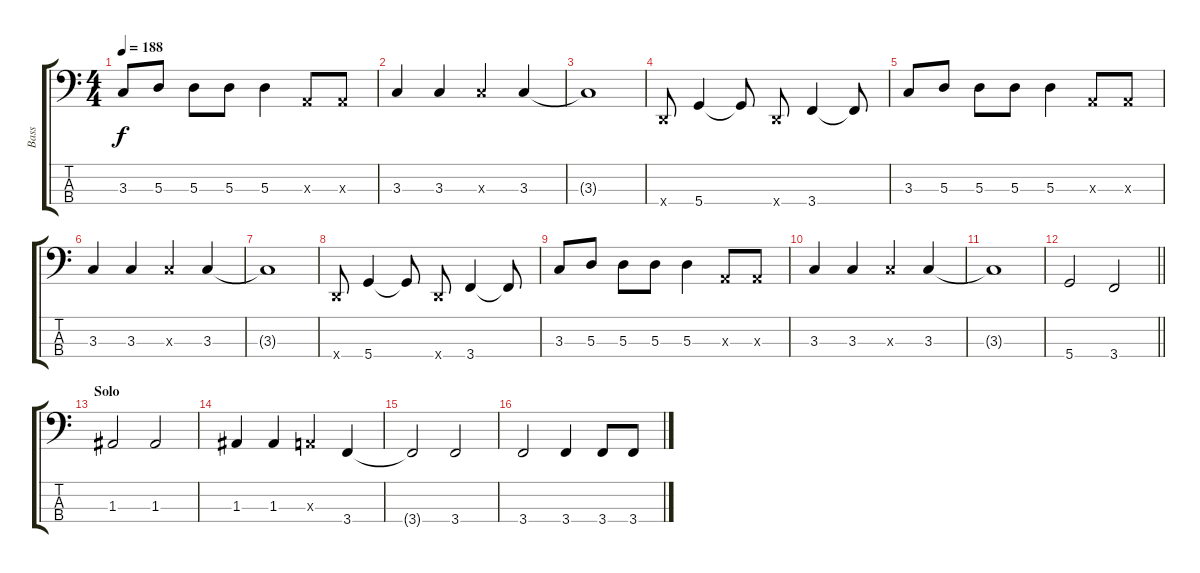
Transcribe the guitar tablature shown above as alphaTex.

\track ("Bass" "Bass") {instrument electricbasspick}
\staff {score tabs}
\tuning (G2 D2 A1 D1) {hide}
\ts (4 4)
\tempo 188
\clef f4
\ks c
3.3.8{dy f} 5.3.8 5.3.8 5.3.8 5.3.4 0.3{x}.8 0.3{x}.8 |
3.3.4 3.3.4 3.3{x}.4 3.3.4 |
3.3{t}.1 |
0.4{x}.8 5.4.4 5.4{t}.8 0.4{x}.8 3.4.4 3.4{t}.8 |
3.3.8 5.3.8 5.3.8 5.3.8 5.3.4 0.3{x}.8 0.3{x}.8 |
3.3.4 3.3.4 3.3{x}.4 3.3.4 |
3.3{t}.1 |
0.4{x}.8 5.4.4 5.4{t}.8 0.4{x}.8 3.4.4 3.4{t}.8 |
3.3.8 5.3.8 5.3.8 5.3.8 5.3.4 0.3{x}.8 0.3{x}.8 |
3.3.4 3.3.4 3.3{x}.4 3.3.4 |
3.3{t}.1 |
\barLineRight lightlight
5.4.2 3.4.2 |
\section ("" "Solo")
1.3.2 1.3.2 |
1.3.4 1.3.4 0.3{x}.4 3.4.4 |
3.4{t}.2 3.4.2 |
3.4.2 3.4.4 3.4.8 3.4.8
